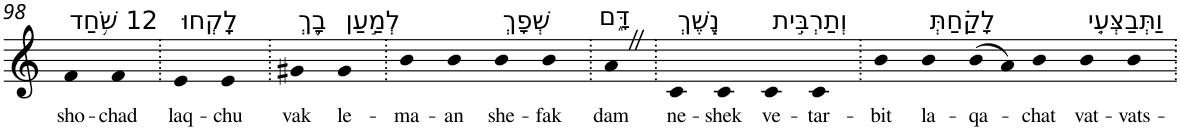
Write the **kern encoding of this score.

**kern	**text
*part1	*part1
*staff1	*staff1
*I"Piano	*
*I'Pno	*
!!LO:PB:g=z
*clefG2	*
*k[]	*
=98	=98
!LO:TX:a:t=12 שֹׁ֥חַד	!
!	!LO:LY:b
4f	sho-
!	!LO:LY:b
4f	-chad
=99.	=99.
!LO:TX:a:t=לָֽקְחוּ	!
!	!LO:LY:b
4e	laq-
!	!LO:LY:b
4e	-chu
=100.	=100.
!LO:TX:a:t=בָ֖ךְ	!
!	!LO:LY:b
4g#X	vak
!LO:TX:a:t=לְמַ֣עַן	!
!	!LO:LY:b
4g#	le-
=101.	=101.
!	!LO:LY:b
4b	-ma-
!	!LO:LY:b
4b	-an
!LO:TX:a:t=שְׁפָךְ	!
!	!LO:LY:b
4b	she-
!	!LO:LY:b
4b	-fak
=102.	=102.
!LO:TX:a:t=דָּ֑ם	!
!	!LO:LY:b
4aZ	dam
=103.	=103.
!LO:TX:a:t=נֶ֧שֶׁךְ	!
!	!LO:LY:b
4c	ne-
!	!LO:LY:b
4c	-shek
!LO:TX:a:t=וְתַרְבִּ֣ית	!
!	!LO:LY:b
4c	ve-
!	!LO:LY:b
4c	-tar-
=104.	=104.
!	!LO:LY:b
4b	-bit
!LO:TX:a:t=לָקַ֗חַתְּ	!
!	!LO:LY:b
4b	la-
!	!LO:LY:b
(>8b	-qa-
8a)	.
!	!LO:LY:b
4b	-chat
!LO:TX:a:t=וַתְּבַצְּעִ֤י	!
!	!LO:LY:b
4b	vat-
!	!LO:LY:b
4b	-vats-
=.	=.
*-	*-
